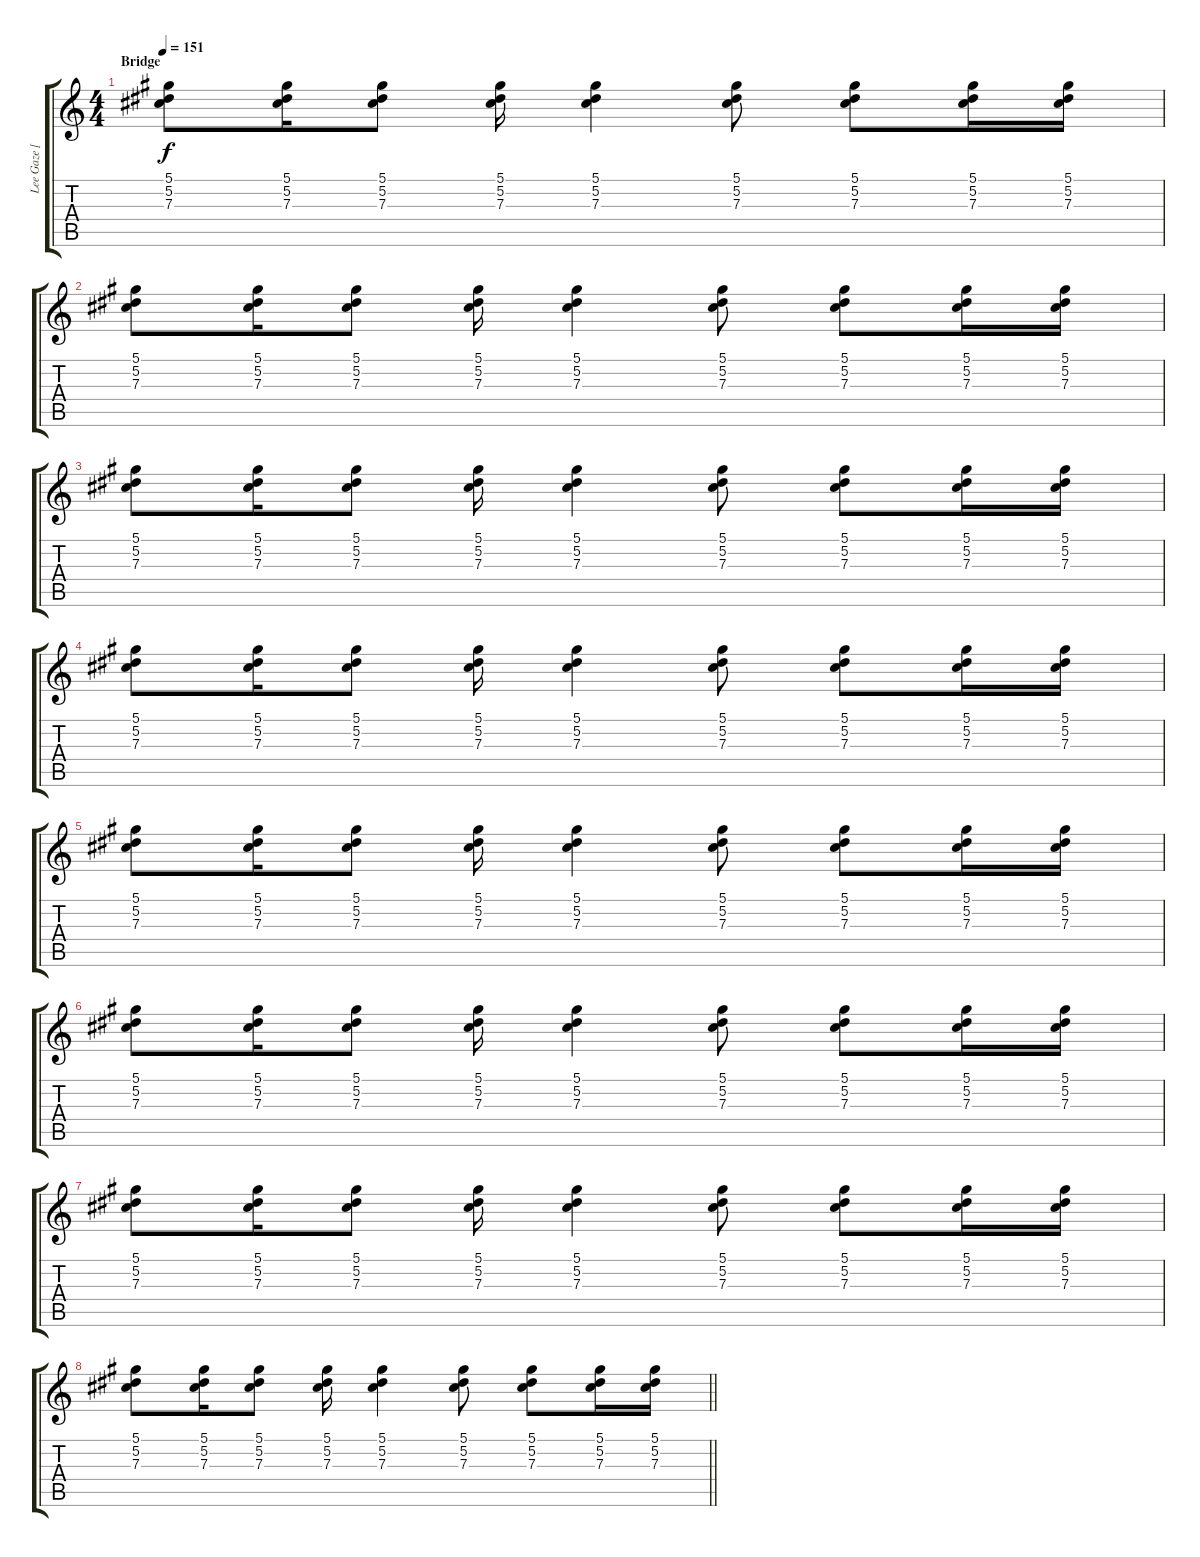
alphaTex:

\track ("Lee Gaze [Lead Guitar]" "Lee Gaze [") {instrument overdrivenguitar}
\staff {score tabs}
\tuning (Eb4 Bb3 Gb3 Db3 Ab2 Db2) {hide}
\ts (4 4)
\section ("" "Bridge")
\tempo 151
\clef g2
\ks c
(5.1 5.2 7.3).8{dy f} (5.1 5.2 7.3).16 (5.1 5.2 7.3).8 (5.1 5.2 7.3).16 (5.1 5.2 7.3).4 (5.1 5.2 7.3).8 (5.1 5.2 7.3).8 (5.1 5.2 7.3).16 (5.1 5.2 7.3).16 |
(5.1 5.2 7.3).8 (5.1 5.2 7.3).16 (5.1 5.2 7.3).8 (5.1 5.2 7.3).16 (5.1 5.2 7.3).4 (5.1 5.2 7.3).8 (5.1 5.2 7.3).8 (5.1 5.2 7.3).16 (5.1 5.2 7.3).16 |
(5.1 5.2 7.3).8 (5.1 5.2 7.3).16 (5.1 5.2 7.3).8 (5.1 5.2 7.3).16 (5.1 5.2 7.3).4 (5.1 5.2 7.3).8 (5.1 5.2 7.3).8 (5.1 5.2 7.3).16 (5.1 5.2 7.3).16 |
(5.1 5.2 7.3).8 (5.1 5.2 7.3).16 (5.1 5.2 7.3).8 (5.1 5.2 7.3).16 (5.1 5.2 7.3).4 (5.1 5.2 7.3).8 (5.1 5.2 7.3).8 (5.1 5.2 7.3).16 (5.1 5.2 7.3).16 |
(5.1 5.2 7.3).8 (5.1 5.2 7.3).16 (5.1 5.2 7.3).8 (5.1 5.2 7.3).16 (5.1 5.2 7.3).4 (5.1 5.2 7.3).8 (5.1 5.2 7.3).8 (5.1 5.2 7.3).16 (5.1 5.2 7.3).16 |
(5.1 5.2 7.3).8 (5.1 5.2 7.3).16 (5.1 5.2 7.3).8 (5.1 5.2 7.3).16 (5.1 5.2 7.3).4 (5.1 5.2 7.3).8 (5.1 5.2 7.3).8 (5.1 5.2 7.3).16 (5.1 5.2 7.3).16 |
(5.1 5.2 7.3).8 (5.1 5.2 7.3).16 (5.1 5.2 7.3).8 (5.1 5.2 7.3).16 (5.1 5.2 7.3).4 (5.1 5.2 7.3).8 (5.1 5.2 7.3).8 (5.1 5.2 7.3).16 (5.1 5.2 7.3).16 |
\barLineRight lightlight
(5.1 5.2 7.3).8 (5.1 5.2 7.3).16 (5.1 5.2 7.3).8 (5.1 5.2 7.3).16 (5.1 5.2 7.3).4 (5.1 5.2 7.3).8 (5.1 5.2 7.3).8 (5.1 5.2 7.3).16 (5.1 5.2 7.3).16
